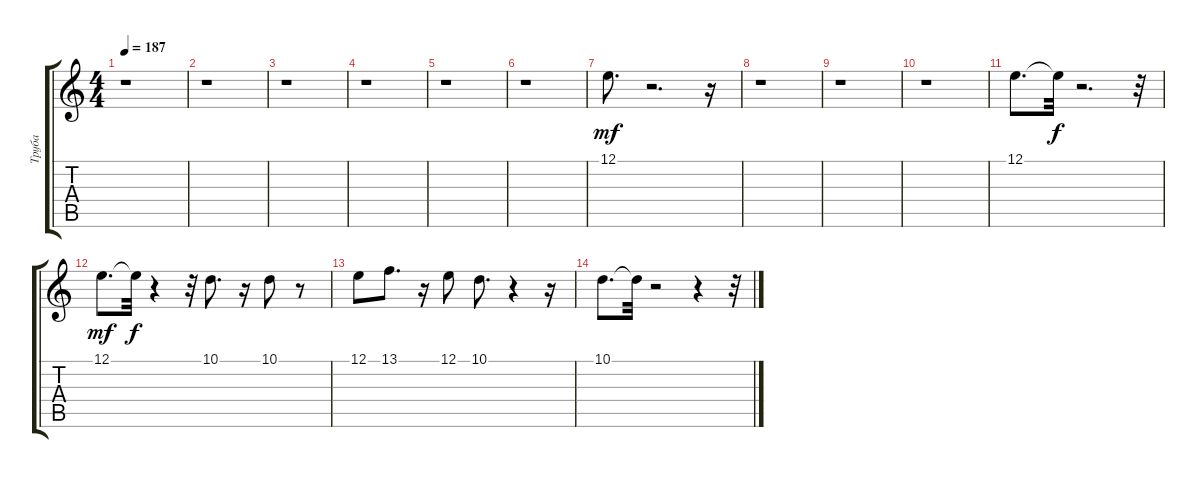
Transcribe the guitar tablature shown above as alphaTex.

\track ("Труба" "Труба") {instrument trumpet}
\staff {score tabs}
\tuning (E4 B3 G3 D3 A2 E2) {hide}
\ts (4 4)
\tempo 187
\clef g2
\ks c
r.1{dy f} |
r.1 |
r.1 |
r.1 |
r.1 |
r.1 |
12.1.8{d dy mf} r.2{d} r.16 |
r.1 |
r.1 |
r.1 |
12.1.8{d} 12.1{t}.32{dy f} r.2{d} r.32 |
12.1.8{d dy mf} 12.1{t}.32{dy f} r.4 r.32 10.1.8{d} r.16 10.1.8 r.8 |
12.1.8 13.1.8{d} r.16 12.1.8 10.1.8{d} r.4 r.16 |
10.1.8{d} 10.1{t}.32 r.2 r.4 r.32
